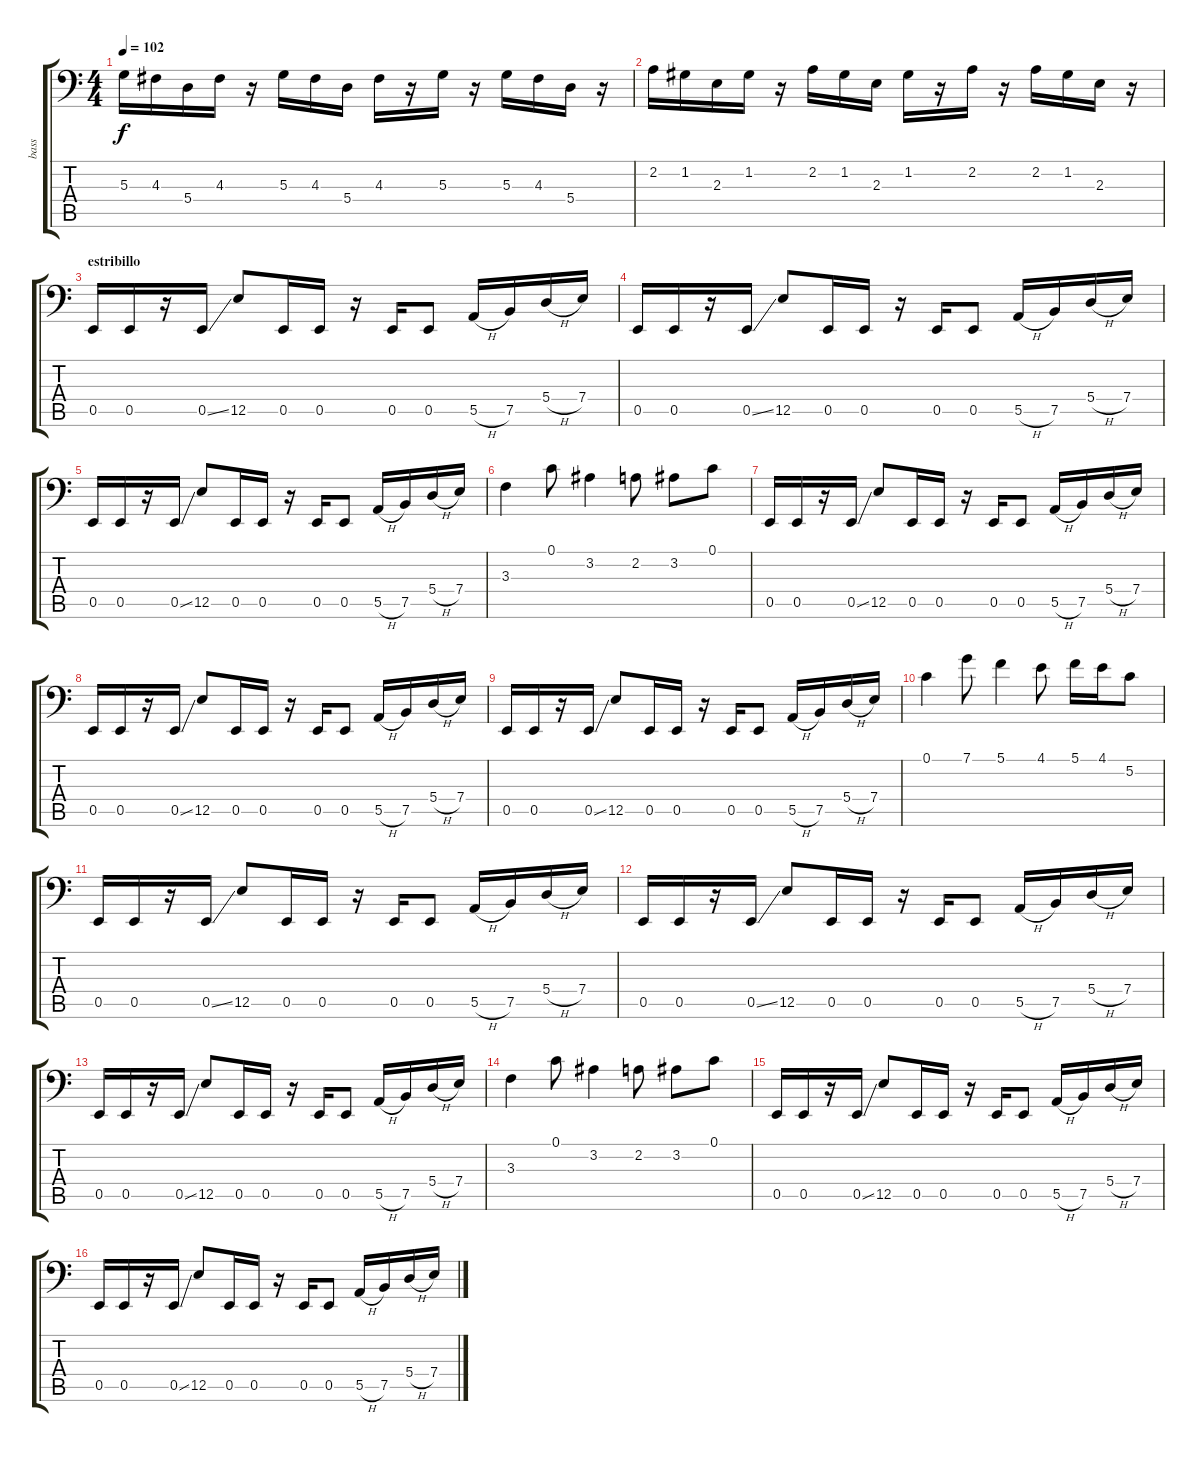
\track ("bass" "bass") {instrument electricbassfinger}
\staff {score tabs}
\tuning (C3 G2 D2 A1 E1 B0) {hide}
\ts (4 4)
\tempo 102
\clef f4
\ks c
5.3.16{dy f} 4.3.16 5.4.16 4.3.16 r.16 5.3.16 4.3.16 5.4.16 4.3.16 r.16 5.3.16 r.16 5.3.16 4.3.16 5.4.16 r.16 |
2.2.16 1.2.16 2.3.16 1.2.16 r.16 2.2.16 1.2.16 2.3.16 1.2.16 r.16 2.2.16 r.16 2.2.16 1.2.16 2.3.16 r.16 |
\section ("" "estribillo")
0.5.16 0.5.16 r.16 0.5{ss}.16 12.5.8 0.5.16 0.5.16 r.16 0.5.16 0.5.8 5.5{h}.16 7.5.16 5.4{h}.16 7.4.16 |
0.5.16 0.5.16 r.16 0.5{ss}.16 12.5.8 0.5.16 0.5.16 r.16 0.5.16 0.5.8 5.5{h}.16 7.5.16 5.4{h}.16 7.4.16 |
0.5.16 0.5.16 r.16 0.5{ss}.16 12.5.8 0.5.16 0.5.16 r.16 0.5.16 0.5.8 5.5{h}.16 7.5.16 5.4{h}.16 7.4.16 |
3.3.4 0.1.8 3.2.4 2.2.8 3.2.8 0.1.8 |
0.5.16 0.5.16 r.16 0.5{ss}.16 12.5.8 0.5.16 0.5.16 r.16 0.5.16 0.5.8 5.5{h}.16 7.5.16 5.4{h}.16 7.4.16 |
0.5.16 0.5.16 r.16 0.5{ss}.16 12.5.8 0.5.16 0.5.16 r.16 0.5.16 0.5.8 5.5{h}.16 7.5.16 5.4{h}.16 7.4.16 |
0.5.16 0.5.16 r.16 0.5{ss}.16 12.5.8 0.5.16 0.5.16 r.16 0.5.16 0.5.8 5.5{h}.16 7.5.16 5.4{h}.16 7.4.16 |
0.1.4 7.1.8 5.1.4 4.1.8 5.1.16 4.1.16 5.2.8 |
0.5.16 0.5.16 r.16 0.5{ss}.16 12.5.8 0.5.16 0.5.16 r.16 0.5.16 0.5.8 5.5{h}.16 7.5.16 5.4{h}.16 7.4.16 |
0.5.16 0.5.16 r.16 0.5{ss}.16 12.5.8 0.5.16 0.5.16 r.16 0.5.16 0.5.8 5.5{h}.16 7.5.16 5.4{h}.16 7.4.16 |
0.5.16 0.5.16 r.16 0.5{ss}.16 12.5.8 0.5.16 0.5.16 r.16 0.5.16 0.5.8 5.5{h}.16 7.5.16 5.4{h}.16 7.4.16 |
3.3.4 0.1.8 3.2.4 2.2.8 3.2.8 0.1.8 |
0.5.16 0.5.16 r.16 0.5{ss}.16 12.5.8 0.5.16 0.5.16 r.16 0.5.16 0.5.8 5.5{h}.16 7.5.16 5.4{h}.16 7.4.16 |
0.5.16 0.5.16 r.16 0.5{ss}.16 12.5.8 0.5.16 0.5.16 r.16 0.5.16 0.5.8 5.5{h}.16 7.5.16 5.4{h}.16 7.4.16
